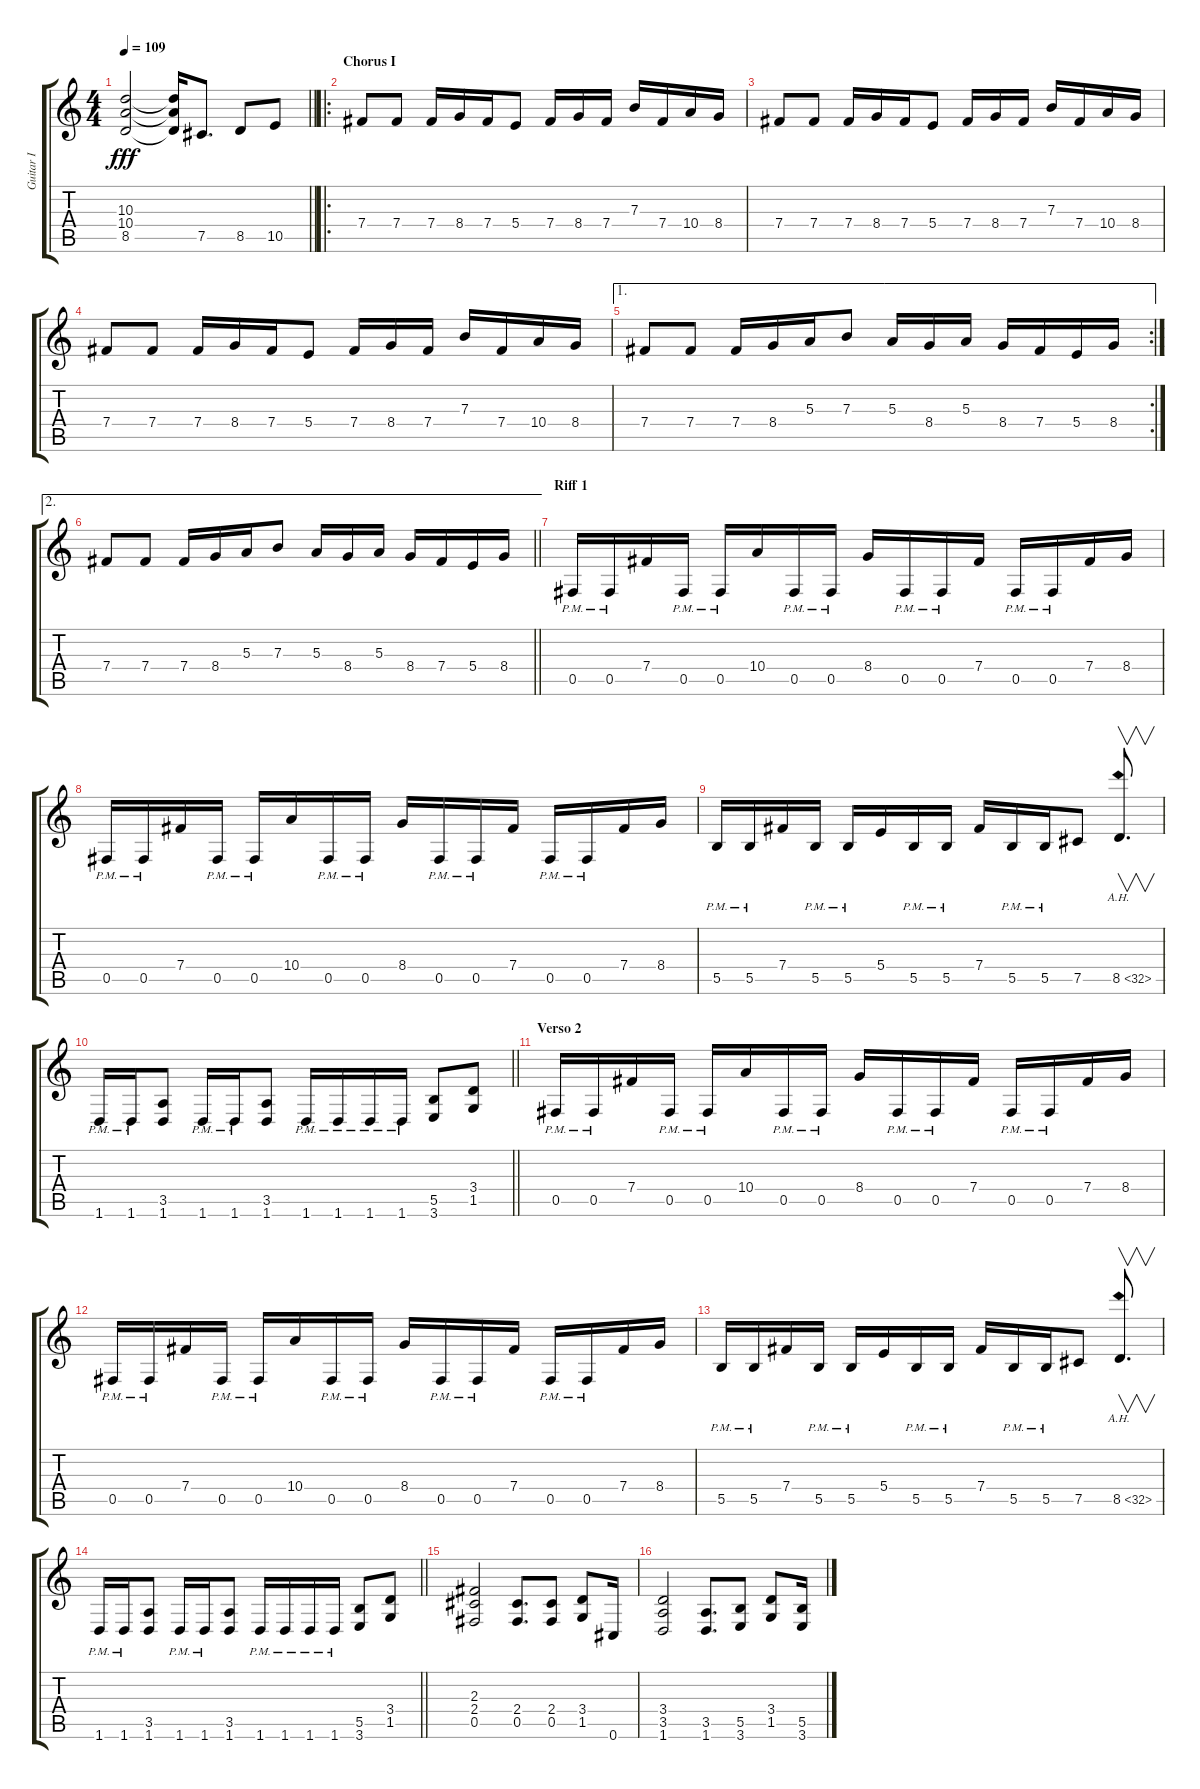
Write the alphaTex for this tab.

\track ("Guitar I" "Guitar I") {instrument overdrivenguitar}
\staff {score tabs}
\tuning (Db4 Ab3 E3 B2 Gb2 Db2) {hide}
\ts (4 4)
\tempo 109
\clef g2
\barLineRight lightlight
\ks c
(10.3 10.4 8.5).2{dy fff} (10.3{t} 10.4{t} 8.5{t}).16 7.5.8{d} 8.5.8 10.5.8 |
\ro
\section ("" "Chorus I")
7.4.8 7.4.8 7.4.16 8.4.16 7.4.16 5.4.8 7.4.16 8.4.16 7.4.16 7.3.16 7.4.16 10.4.16 8.4.16 |
7.4.8 7.4.8 7.4.16 8.4.16 7.4.16 5.4.8 7.4.16 8.4.16 7.4.16 7.3.16 7.4.16 10.4.16 8.4.16 |
7.4.8 7.4.8 7.4.16 8.4.16 7.4.16 5.4.8 7.4.16 8.4.16 7.4.16 7.3.16 7.4.16 10.4.16 8.4.16 |
\ae 1
\rc 2
7.4.8 7.4.8 7.4.16 8.4.16 5.3.16 7.3.8 5.3.16 8.4.16 5.3.16 8.4.16 7.4.16 5.4.16 8.4.16 |
\ae 2
\barLineRight lightlight
7.4.8 7.4.8 7.4.16 8.4.16 5.3.16 7.3.8 5.3.16 8.4.16 5.3.16 8.4.16 7.4.16 5.4.16 8.4.16 |
\section ("" "Riff 1")
0.5{pm}.16 0.5{pm}.16 7.4.16 0.5{pm}.16 0.5{pm}.16 10.4.16 0.5{pm}.16 0.5{pm}.16 8.4.16 0.5{pm}.16 0.5{pm}.16 7.4.16 0.5{pm}.16 0.5{pm}.16 7.4.16 8.4.16 |
0.5{pm}.16 0.5{pm}.16 7.4.16 0.5{pm}.16 0.5{pm}.16 10.4.16 0.5{pm}.16 0.5{pm}.16 8.4.16 0.5{pm}.16 0.5{pm}.16 7.4.16 0.5{pm}.16 0.5{pm}.16 7.4.16 8.4.16 |
5.5{pm}.16 5.5{pm}.16 7.4.16 5.5{pm}.16 5.5{pm}.16 5.4.16 5.5{pm}.16 5.5{pm}.16 7.4.16 5.5{pm}.16 5.5{pm}.16 7.5.8 8.5{ah 24}.8{v d} |
\barLineRight lightlight
1.6{pm}.16 1.6{pm}.16 (3.5 1.6).8 1.6{pm}.16 1.6{pm}.16 (3.5 1.6).8 1.6{pm}.16 1.6{pm}.16 1.6{pm}.16 1.6{pm}.16 (5.5 3.6).8 (3.4 1.5).8 |
\section ("" "Verso 2")
0.5{pm}.16 0.5{pm}.16 7.4.16 0.5{pm}.16 0.5{pm}.16 10.4.16 0.5{pm}.16 0.5{pm}.16 8.4.16 0.5{pm}.16 0.5{pm}.16 7.4.16 0.5{pm}.16 0.5{pm}.16 7.4.16 8.4.16 |
0.5{pm}.16 0.5{pm}.16 7.4.16 0.5{pm}.16 0.5{pm}.16 10.4.16 0.5{pm}.16 0.5{pm}.16 8.4.16 0.5{pm}.16 0.5{pm}.16 7.4.16 0.5{pm}.16 0.5{pm}.16 7.4.16 8.4.16 |
5.5{pm}.16 5.5{pm}.16 7.4.16 5.5{pm}.16 5.5{pm}.16 5.4.16 5.5{pm}.16 5.5{pm}.16 7.4.16 5.5{pm}.16 5.5{pm}.16 7.5.8 8.5{ah 24}.8{v d} |
\barLineRight lightlight
1.6{pm}.16 1.6{pm}.16 (3.5 1.6).8 1.6{pm}.16 1.6{pm}.16 (3.5 1.6).8 1.6{pm}.16 1.6{pm}.16 1.6{pm}.16 1.6{pm}.16 (5.5 3.6).8 (3.4 1.5).8 |
(2.3 2.4 0.5).2 (2.4 0.5).8{d} (2.4 0.5).8 (3.4 1.5).8 0.6.16 |
(3.4 3.5 1.6).2 (3.5 1.6).8{d} (5.5 3.6).8 (3.4 1.5).8 (5.5 3.6).16
